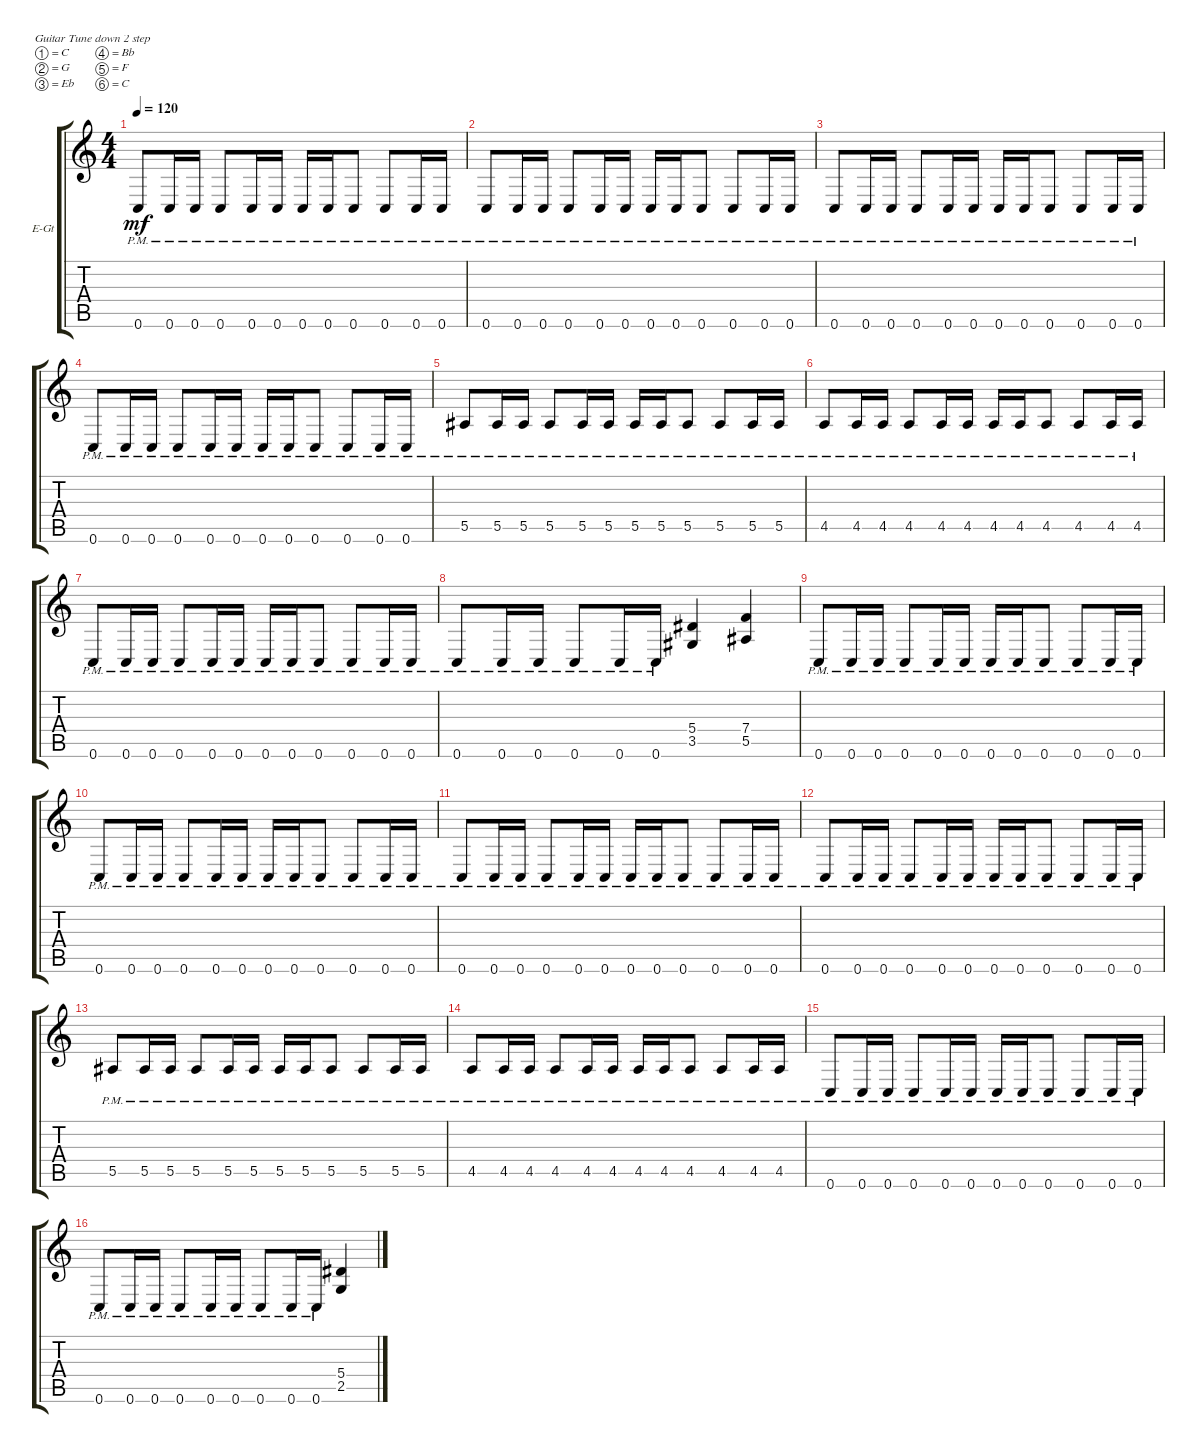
\bracketExtendMode groupsimilarinstruments
\firstSystemTrackNameOrientation horizontal
\otherSystemsTrackNameOrientation horizontal
\track ("Electric Guitar 2" "E-Gt") {instrument distortionguitar}
\staff {score tabs}
\tuning (C4 G3 Eb3 Bb2 F2 C2)
\ts (4 4)
\tempo 120
\clef g2
\ks c
0.6{pm}.8{dy mf instrument distortionguitar} 0.6{pm}.16 0.6{pm}.16 0.6{pm}.8 0.6{pm}.16 0.6{pm}.16 0.6{pm}.16 0.6{pm}.16 0.6{pm}.8 0.6{pm}.8 0.6{pm}.16 0.6{pm}.16 |
0.6{pm}.8 0.6{pm}.16 0.6{pm}.16 0.6{pm}.8 0.6{pm}.16 0.6{pm}.16 0.6{pm}.16 0.6{pm}.16 0.6{pm}.8 0.6{pm}.8 0.6{pm}.16 0.6{pm}.16 |
0.6{pm}.8 0.6{pm}.16 0.6{pm}.16 0.6{pm}.8 0.6{pm}.16 0.6{pm}.16 0.6{pm}.16 0.6{pm}.16 0.6{pm}.8 0.6{pm}.8 0.6{pm}.16 0.6{pm}.16 |
0.6{pm}.8 0.6{pm}.16 0.6{pm}.16 0.6{pm}.8 0.6{pm}.16 0.6{pm}.16 0.6{pm}.16 0.6{pm}.16 0.6{pm}.8 0.6{pm}.8 0.6{pm}.16 0.6{pm}.16 |
5.5{pm}.8 5.5{pm}.16 5.5{pm}.16 5.5{pm}.8 5.5{pm}.16 5.5{pm}.16 5.5{pm}.16 5.5{pm}.16 5.5{pm}.8 5.5{pm}.8 5.5{pm}.16 5.5{pm}.16 |
4.5{pm}.8 4.5{pm}.16 4.5{pm}.16 4.5{pm}.8 4.5{pm}.16 4.5{pm}.16 4.5{pm}.16 4.5{pm}.16 4.5{pm}.8 4.5{pm}.8 4.5{pm}.16 4.5{pm}.16 |
0.6{pm}.8 0.6{pm}.16 0.6{pm}.16 0.6{pm}.8 0.6{pm}.16 0.6{pm}.16 0.6{pm}.16 0.6{pm}.16 0.6{pm}.8 0.6{pm}.8 0.6{pm}.16 0.6{pm}.16 |
0.6{pm}.8 0.6{pm}.16 0.6{pm}.16 0.6{pm}.8 0.6{pm}.16 0.6{pm}.16 (3.5 5.4).4 (5.5 7.4).4 |
0.6{pm}.8 0.6{pm}.16 0.6{pm}.16 0.6{pm}.8 0.6{pm}.16 0.6{pm}.16 0.6{pm}.16 0.6{pm}.16 0.6{pm}.8 0.6{pm}.8 0.6{pm}.16 0.6{pm}.16 |
0.6{pm}.8 0.6{pm}.16 0.6{pm}.16 0.6{pm}.8 0.6{pm}.16 0.6{pm}.16 0.6{pm}.16 0.6{pm}.16 0.6{pm}.8 0.6{pm}.8 0.6{pm}.16 0.6{pm}.16 |
0.6{pm}.8 0.6{pm}.16 0.6{pm}.16 0.6{pm}.8 0.6{pm}.16 0.6{pm}.16 0.6{pm}.16 0.6{pm}.16 0.6{pm}.8 0.6{pm}.8 0.6{pm}.16 0.6{pm}.16 |
0.6{pm}.8 0.6{pm}.16 0.6{pm}.16 0.6{pm}.8 0.6{pm}.16 0.6{pm}.16 0.6{pm}.16 0.6{pm}.16 0.6{pm}.8 0.6{pm}.8 0.6{pm}.16 0.6{pm}.16 |
5.5{pm}.8 5.5{pm}.16 5.5{pm}.16 5.5{pm}.8 5.5{pm}.16 5.5{pm}.16 5.5{pm}.16 5.5{pm}.16 5.5{pm}.8 5.5{pm}.8 5.5{pm}.16 5.5{pm}.16 |
4.5{pm}.8 4.5{pm}.16 4.5{pm}.16 4.5{pm}.8 4.5{pm}.16 4.5{pm}.16 4.5{pm}.16 4.5{pm}.16 4.5{pm}.8 4.5{pm}.8 4.5{pm}.16 4.5{pm}.16 |
0.6{pm}.8 0.6{pm}.16 0.6{pm}.16 0.6{pm}.8 0.6{pm}.16 0.6{pm}.16 0.6{pm}.16 0.6{pm}.16 0.6{pm}.8 0.6{pm}.8 0.6{pm}.16 0.6{pm}.16 |
0.6{pm}.8 0.6{pm}.16 0.6{pm}.16 0.6{pm}.8 0.6{pm}.16 0.6{pm}.16 0.6{pm}.8 0.6{pm}.16 0.6{pm}.16 (2.5 5.4).4
